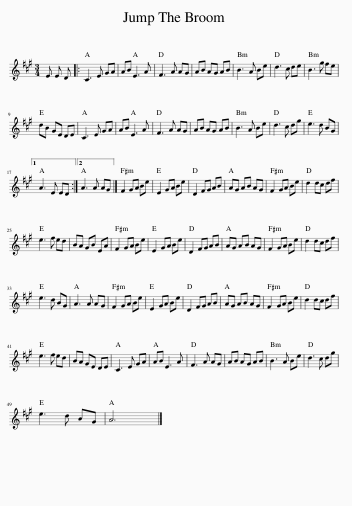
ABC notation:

X:1
L:1/8
M:3/4
I:linebreak $
K:A
V:1 treble
V:1
 E E D |: C3 E GA | AB E3 A | F3 A AG | AB AG AB | %5
 B3 A Be | d3 c de | B3 g fe |$ dB GE DE | C3 E GA | %10
 AB E3 A | F3 A AG | AB AG AB | B3 A Be | d3 c dg | %15
 e3 d BG |1$ A3 E ED :|2 A3 A AG |] F2 GA Be | E2 GA Be | %20
 D2 FG AB | AG AB AG | F2 GA Be | d2 dc df |$ e3 f ed | %25
 BA GB EA | F2 GA Be | E2 GA Be | D2 FG AB | AG AB AG | %30
 F2 GA Be | d2 dc df |$ e3 d BG | A3 A AG | F2 GA Be | %35
 E2 GA Be | D2 FG AB | AG AB AG | F2 GA Be | d2 dc df |$ %40
 e3 f ed | BA GE DE | C3 E GA | AB E3 A | F3 A AG | %45
 AB AG AB | B3 A Be | d3 c dg |$ e3 d BG | A6 |] %50
